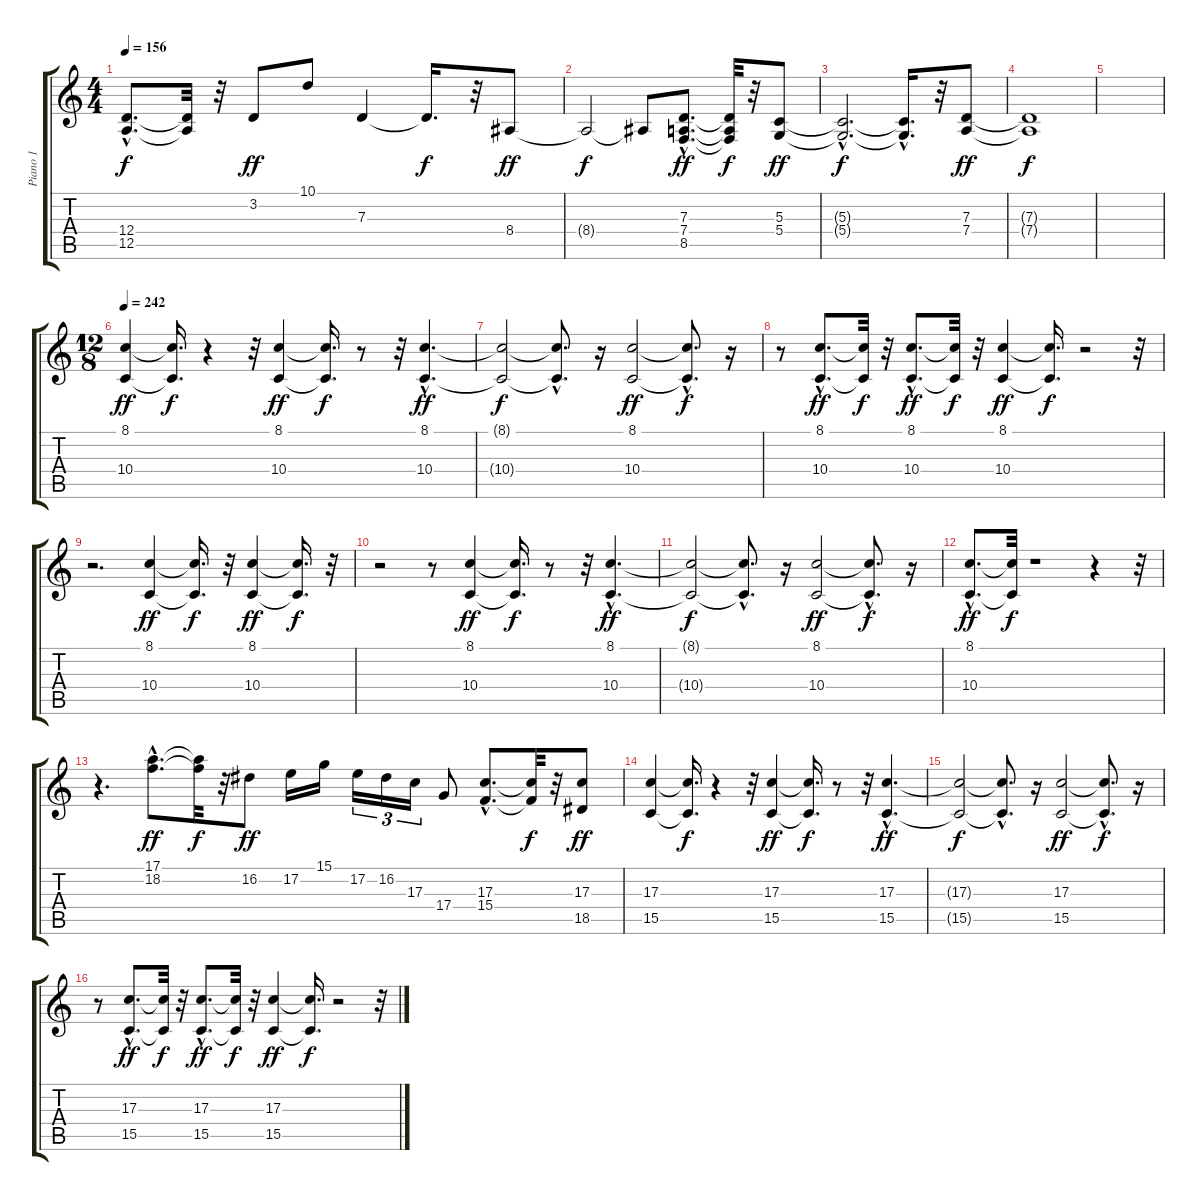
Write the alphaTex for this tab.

\track ("Piano 1" "Piano 1") {instrument acousticgrandpiano}
\staff {score tabs}
\tuning (E4 B3 G3 D3 A2 E2) {hide}
\ts (4 4)
\tempo 156
\clef g2
\ks c
(12.4{hac t} 12.5{hac t}).8{d dy f} (12.4{t} 12.5{t}).32 r.32 3.2.8{dy ff} 10.1.8 7.3.4 7.3{t}.16{d dy f} r.32 8.4.8{dy ff} |
8.4{t}.2{dy f} 8.4{t}.8 (7.3{hac} 7.4{hac} 8.5{hac}).8{d dy ff} (7.3{t} 7.4{t} 8.5{t}).32{dy f} r.32 (5.3 5.4).8{dy ff} |
(5.3{hac t} 5.4{hac t}).2{d dy f} (5.3{hac t} 5.4{hac t}).16{d} r.32 (7.3 7.4).8{dy ff} |
(7.3{t} 7.4{t}).1{dy f} |
|
\ts (12 8)
\tempo 234
\tempo 242
(8.1 10.4).4{dy ff} (8.1{t} 10.4{t}).16{d dy f} r.4 r.32 (8.1 10.4).4{dy ff} (8.1{t} 10.4{t}).16{d dy f} r.8 r.32 (8.1{hac} 10.4{hac}).4{d dy ff} |
(8.1{t} 10.4{t}).2{dy f} (8.1{hac t} 10.4{hac t}).8{d} r.16 (8.1 10.4).2{dy ff} (8.1{hac t} 10.4{hac t}).8{d dy f} r.16 |
r.8 (8.1{hac} 10.4{hac}).8{d dy ff} (8.1{t} 10.4{t}).32{dy f} r.32 (8.1{hac} 10.4{hac}).8{d dy ff} (8.1{t} 10.4{t}).32{dy f} r.32 (8.1 10.4).4{dy ff} (8.1{t} 10.4{t}).16{d dy f} r.2 r.32 |
r.2{d} (8.1 10.4).4{dy ff} (8.1{t} 10.4{t}).16{d dy f} r.32 (8.1 10.4).4{dy ff} (8.1{t} 10.4{t}).16{d dy f} r.32 |
r.2 r.8 (8.1 10.4).4{dy ff} (8.1{t} 10.4{t}).16{d dy f} r.8 r.32 (8.1{hac} 10.4{hac}).4{d dy ff} |
(8.1{t} 10.4{t}).2{dy f} (8.1{hac t} 10.4{hac t}).8{d} r.16 (8.1 10.4).2{dy ff} (8.1{hac t} 10.4{hac t}).8{d dy f} r.16 |
(8.1{hac} 10.4{hac}).8{d dy ff} (8.1{t} 10.4{t}).32{dy f} r.1 r.4 r.32 |
r.4{d} (17.1{hac} 18.2{hac}).8{d dy ff} (17.1{t} 18.2{t}).32{dy f} r.32 16.2.8{dy ff} 17.2.16 15.1.16 17.2.16{tu (3 2)} 16.2.16{tu (3 2)} 17.3.16{tu (3 2)} 17.4.8 (17.3{hac} 15.4{hac}).8{d} (17.3{t} 15.4{t}).32{dy f} r.32 (17.3 18.5).8{dy ff} |
(17.3 15.5).4 (17.3{t} 15.5{t}).16{d dy f} r.4 r.32 (17.3 15.5).4{dy ff} (17.3{t} 15.5{t}).16{d dy f} r.8 r.32 (17.3{hac} 15.5{hac}).4{d dy ff} |
(17.3{t} 15.5{t}).2{dy f} (17.3{hac t} 15.5{hac t}).8{d} r.16 (17.3 15.5).2{dy ff} (17.3{hac t} 15.5{hac t}).8{d dy f} r.16 |
r.8 (17.3{hac} 15.5{hac}).8{d dy ff} (17.3{t} 15.5{t}).32{dy f} r.32 (17.3{hac} 15.5{hac}).8{d dy ff} (17.3{t} 15.5{t}).32{dy f} r.32 (17.3 15.5).4{dy ff} (17.3{t} 15.5{t}).16{d dy f} r.2 r.32
